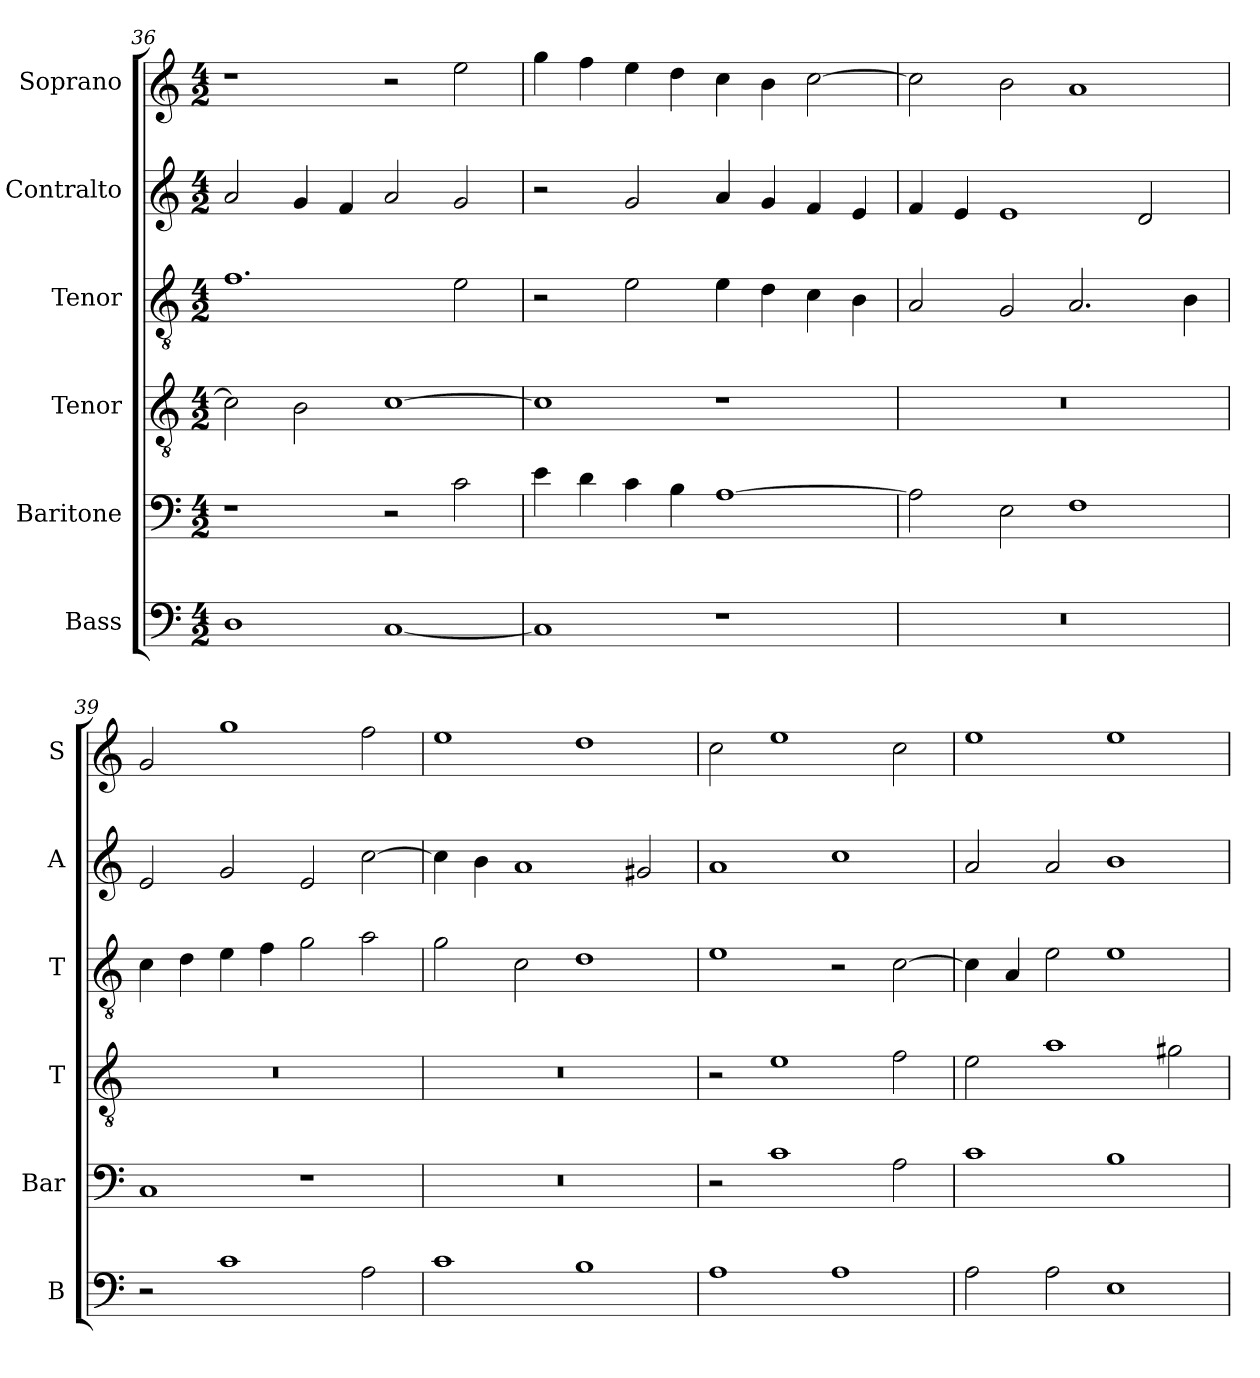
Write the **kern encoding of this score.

**kern	**kern	**kern	**kern	**kern	**kern
*part6	*part5	*part4	*part3	*part2	*part1
*staff6	*staff5	*staff4	*staff3	*staff2	*staff1
*I"Bass	*I"Baritone	*I"Tenor	*I"Tenor	*I"Contralto	*I"Soprano
*I'B	*I'Bar	*I'T	*I'T	*I'A	*I'S
*clefF4	*clefF4	*clefGv2	*clefGv2	*clefG2	*clefG2
*k[]	*k[]	*k[]	*k[]	*k[]	*k[]
*G:mix	*G:mix	*G:mix	*G:mix	*G:mix	*G:mix
*M4/2	*M4/2	*M4/2	*M4/2	*M4/2	*M4/2
=36	=36	=36	=36	=36	=36
1D	1r	2c]	1.f	2a	1r
.	.	2B	.	4g	.
.	.	.	.	4f	.
[1C	2r	[1c	.	2a	2r
.	2c	.	2e	2g	2ee
=37	=37	=37	=37	=37	=37
1C]	4e	1c]	2r	2r	4gg
.	4d	.	.	.	4ff
.	4c	.	2e	2g	4ee
.	4B	.	.	.	4dd
1r	[1A	1r	4e	4a	4cc
.	.	.	4d	4g	4b
.	.	.	4c	4f	[2cc
.	.	.	4B	4e	.
=38	=38	=38	=38	=38	=38
0r	2A]	0r	2A	4f	2cc]
.	.	.	.	4e	.
.	2E	.	2G	1e	2b
.	1F	.	2.A	.	1a
.	.	.	.	2d	.
.	.	.	4B	.	.
=39	=39	=39	=39	=39	=39
2r	1C	0r	4c	2e	2g
.	.	.	4d	.	.
1c	.	.	4e	2g	1gg
.	.	.	4f	.	.
.	1r	.	2g	2e	.
2A	.	.	2a	[2cc	2ff
=40	=40	=40	=40	=40	=40
1c	0r	0r	2g	4cc]	1ee
.	.	.	.	4b	.
.	.	.	2c	1a	.
1B	.	.	1d	.	1dd
.	.	.	.	2g#X	.
=41	=41	=41	=41	=41	=41
1A	2r	2r	1e	1a	2cc
.	1c	1e	.	.	1ee
1A	.	.	2r	1cc	.
.	2A	2f	[2c	.	2cc
=42	=42	=42	=42	=42	=42
2A	1c	2e	4c]	2a	1ee
.	.	.	4A	.	.
2A	.	1a	2e	2a	.
1E	1B	.	1e	1b	1ee
.	.	2g#X	.	.	.
=	=	=	=	=	=
*-	*-	*-	*-	*-	*-
